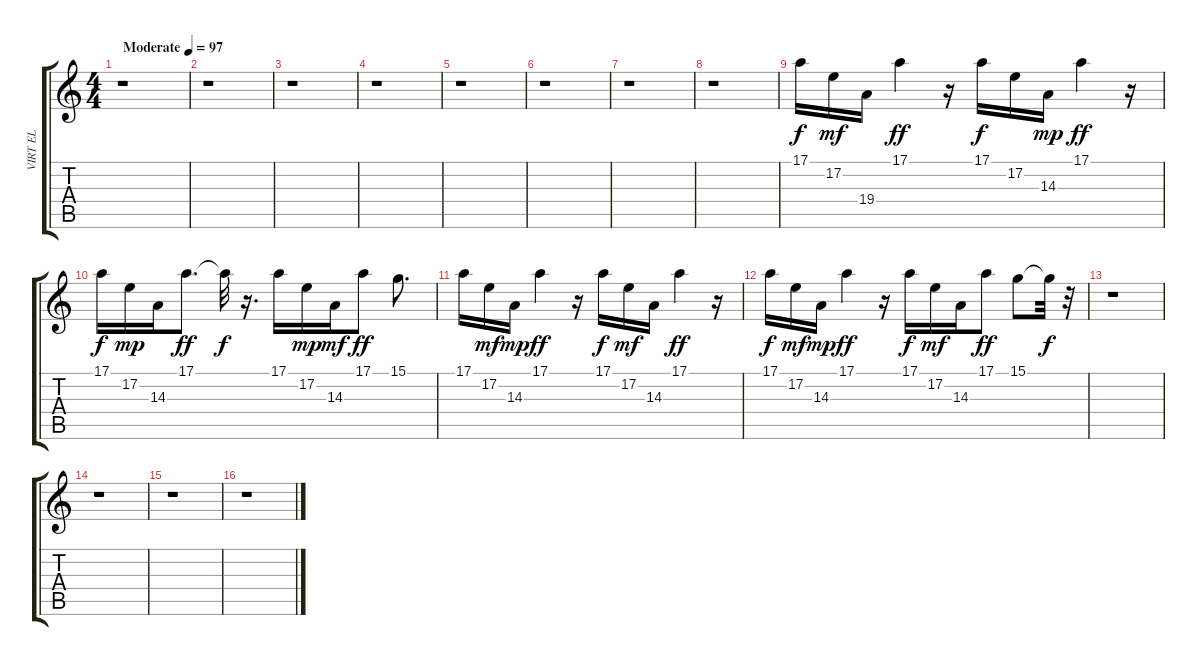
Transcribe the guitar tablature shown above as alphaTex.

\track ("VIRT EL" "VIRT EL") {instrument drawbarorgan}
\staff {score tabs}
\tuning (E4 B3 G3 D3 A2 E2) {hide}
\ts (4 4)
\tempo (97 "Moderate")
\clef g2
\ks c
r.1{dy f instrument drawbarorgan} |
r.1 |
r.1 |
r.1 |
r.1 |
r.1 |
r.1 |
r.1 |
17.1.16 17.2.16{dy mf} 19.4.16 17.1.4{dy ff} r.16 17.1.16{dy f} 17.2.16 14.3.16{dy mp} 17.1.4{dy ff} r.16 |
17.1.16{dy f} 17.2.16{dy mp} 14.3.16 17.1.8{d dy ff} 17.1{t}.32{dy f} r.16{d} 17.1.16 17.2.16{dy mp} 14.3.16{dy mf} 17.1.8{dy ff} 15.1.8{d} |
17.1.16 17.2.16{dy mf} 14.3.16{dy mp} 17.1.4{dy ff} r.16 17.1.16{dy f} 17.2.16{dy mf} 14.3.16 17.1.4{dy ff} r.16 |
17.1.16{dy f} 17.2.16{dy mf} 14.3.16{dy mp} 17.1.4{dy ff} r.16 17.1.16{dy f} 17.2.16{dy mf} 14.3.16 17.1.8{dy ff} 15.1.8 15.1{t}.32{dy f} r.32 |
r.1 |
r.1 |
r.1 |
r.1
